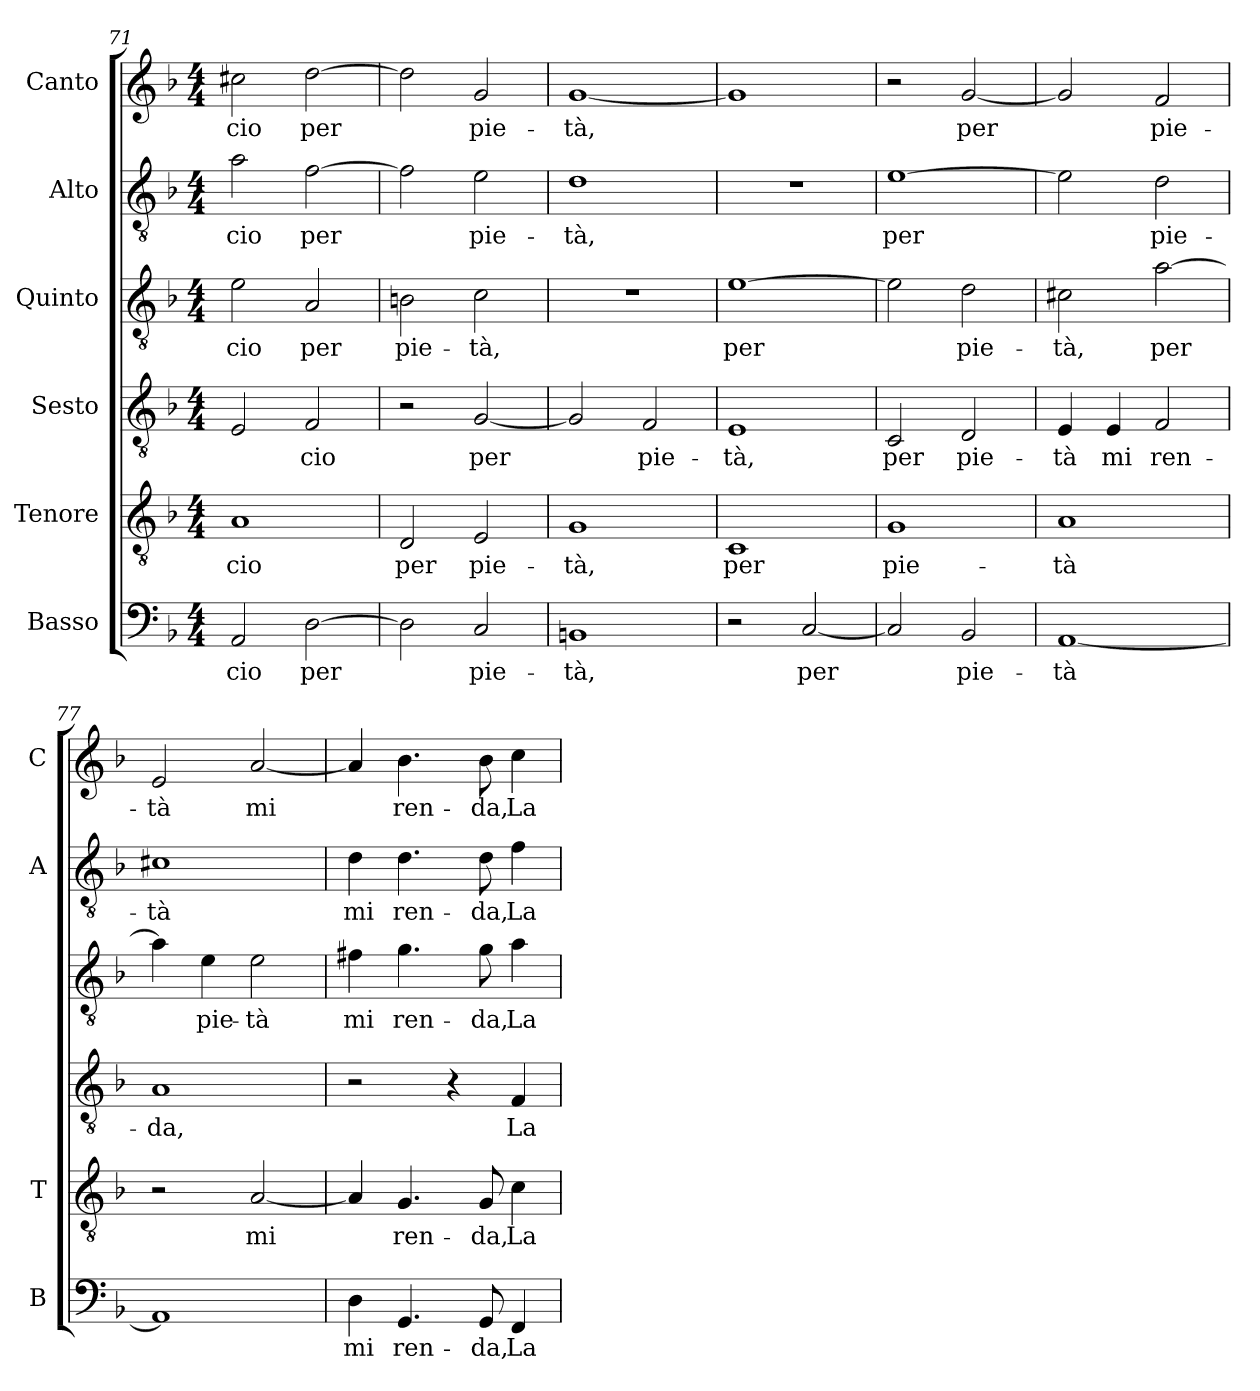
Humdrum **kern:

**kern	**text	**kern	**text	**kern	**text	**kern	**text	**kern	**text	**kern	**text
*part6	*part6	*part5	*part5	*part4	*part4	*part3	*part3	*part2	*part2	*part1	*part1
*staff6	*staff6	*staff5	*staff5	*staff4	*staff4	*staff3	*staff3	*staff2	*staff2	*staff1	*staff1
*I"Basso	*	*I"Tenore	*	*I"Sesto	*	*I"Quinto	*	*I"Alto	*	*I"Canto	*
*I'B	*	*I'T	*	*	*	*	*	*I'A	*	*I'C	*
*clefF4	*	*clefGv2	*	*clefGv2	*	*clefGv2	*	*clefGv2	*	*clefG2	*
*k[b-]	*	*k[b-]	*	*k[b-]	*	*k[b-]	*	*k[b-]	*	*k[b-]	*
*F:	*	*F:	*	*F:	*	*F:	*	*F:	*	*F:	*
*M4/4	*	*M4/4	*	*M4/4	*	*M4/4	*	*M4/4	*	*M4/4	*
=71	=71	=71	=71	=71	=71	=71	=71	=71	=71	=71	=71
!	!LO:LY:b	!	!	!	!	!	!	!	!	!	!
!	!	!	!LO:LY:b	!	!	!	!	!	!	!	!
!	!	!	!	!	!	!	!LO:LY:b	!	!	!	!
!	!	!	!	!	!	!	!	!	!LO:LY:b	!	!
!	!	!	!	!	!	!	!	!	!	!	!LO:LY:b
2AA/	-cio	1A	-cio	2E/	.	2e\	-cio	2a\	-cio	2cc#X\	-cio
!	!LO:LY:b	!	!	!	!	!	!	!	!	!	!
!	!	!	!	!	!LO:LY:b	!	!	!	!	!	!
!	!	!	!	!	!	!	!LO:LY:b	!	!	!	!
!	!	!	!	!	!	!	!	!	!LO:LY:b	!	!
!	!	!	!	!	!	!	!	!	!	!	!LO:LY:b
[2D\	per	.	.	2F/	-cio	2A/	per	[2f\	per	[2dd\	per
=72	=72	=72	=72	=72	=72	=72	=72	=72	=72	=72	=72
!	!	!	!LO:LY:b	!	!	!	!	!	!	!	!
!	!	!	!	!	!	!	!LO:LY:b	!	!	!	!
2D\]	.	2D/	per	2r	.	2Bn\	pie-	2f\]	.	2dd\]	.
!	!LO:LY:b	!	!	!	!	!	!	!	!	!	!
!	!	!	!LO:LY:b	!	!	!	!	!	!	!	!
!	!	!	!	!	!LO:LY:b	!	!	!	!	!	!
!	!	!	!	!	!	!	!LO:LY:b	!	!	!	!
!	!	!	!	!	!	!	!	!	!LO:LY:b	!	!
!	!	!	!	!	!	!	!	!	!	!	!LO:LY:b
2C/	pie-	2E/	pie-	[2G/	per	2c\	-tà,	2e\	pie-	2g/	pie-
=73	=73	=73	=73	=73	=73	=73	=73	=73	=73	=73	=73
!	!LO:LY:b	!	!	!	!	!	!	!	!	!	!
!	!	!	!LO:LY:b	!	!	!	!	!	!	!	!
!	!	!	!	!	!	!	!	!	!LO:LY:b	!	!
!	!	!	!	!	!	!	!	!	!	!	!LO:LY:b
1BBn	-tà,	1G	-tà,	2G/]	.	1r	.	1d	-tà,	[1g	-tà,
!	!	!	!	!	!LO:LY:b	!	!	!	!	!	!
.	.	.	.	2F/	pie-	.	.	.	.	.	.
=74	=74	=74	=74	=74	=74	=74	=74	=74	=74	=74	=74
!	!	!	!LO:LY:b	!	!	!	!	!	!	!	!
!	!	!	!	!	!LO:LY:b	!	!	!	!	!	!
!	!	!	!	!	!	!	!LO:LY:b	!	!	!	!
2r	.	1C	per	1E	-tà,	[1e	per	1r	.	1g]	.
!	!LO:LY:b	!	!	!	!	!	!	!	!	!	!
[2C/	per	.	.	.	.	.	.	.	.	.	.
=75	=75	=75	=75	=75	=75	=75	=75	=75	=75	=75	=75
!	!	!	!LO:LY:b	!	!	!	!	!	!	!	!
!	!	!	!	!	!LO:LY:b	!	!	!	!	!	!
!	!	!	!	!	!	!	!	!	!LO:LY:b	!	!
2C/]	.	1G	pie-	2C/	per	2e\]	.	[1e	per	2r	.
!	!LO:LY:b	!	!	!	!	!	!	!	!	!	!
!	!	!	!	!	!LO:LY:b	!	!	!	!	!	!
!	!	!	!	!	!	!	!LO:LY:b	!	!	!	!
!	!	!	!	!	!	!	!	!	!	!	!LO:LY:b
2BB-/	pie-	.	.	2D/	pie-	2d\	pie-	.	.	[2g/	per
=76	=76	=76	=76	=76	=76	=76	=76	=76	=76	=76	=76
!	!LO:LY:b	!	!	!	!	!	!	!	!	!	!
!	!	!	!LO:LY:b	!	!	!	!	!	!	!	!
!	!	!	!	!	!LO:LY:b	!	!	!	!	!	!
!	!	!	!	!	!	!	!LO:LY:b	!	!	!	!
[1AA	-tà	1A	-tà	4E/	-tà	2c#X\	-tà,	2e\]	.	2g/]	.
!	!	!	!	!	!LO:LY:b	!	!	!	!	!	!
.	.	.	.	4E/	mi	.	.	.	.	.	.
!	!	!	!	!	!LO:LY:b	!	!	!	!	!	!
!	!	!	!	!	!	!	!LO:LY:b	!	!	!	!
!	!	!	!	!	!	!	!	!	!LO:LY:b	!	!
!	!	!	!	!	!	!	!	!	!	!	!LO:LY:b
.	.	.	.	2F/	ren-	[2a\	per	2d\	pie-	2f/	pie-
=77	=77	=77	=77	=77	=77	=77	=77	=77	=77	=77	=77
!	!	!	!	!	!LO:LY:b	!	!	!	!	!	!
!	!	!	!	!	!	!	!	!	!LO:LY:b	!	!
!	!	!	!	!	!	!	!	!	!	!	!LO:LY:b
1AA]	.	2r	.	1A	-da,	4a\]	.	1c#X	-tà	2e/	-tà
!	!	!	!	!	!	!	!LO:LY:b	!	!	!	!
.	.	.	.	.	.	4e\	pie-	.	.	.	.
!	!	!	!LO:LY:b	!	!	!	!	!	!	!	!
!	!	!	!	!	!	!	!LO:LY:b	!	!	!	!
!	!	!	!	!	!	!	!	!	!	!	!LO:LY:b
.	.	[2A/	mi	.	.	2e\	-tà	.	.	[2a/	mi
=78	=78	=78	=78	=78	=78	=78	=78	=78	=78	=78	=78
!	!LO:LY:b	!	!	!	!	!	!	!	!	!	!
!	!	!	!	!	!	!	!LO:LY:b	!	!	!	!
!	!	!	!	!	!	!	!	!	!LO:LY:b	!	!
4D\	mi	4A/]	.	2r	.	4f#X\	mi	4d\	mi	4a/]	.
!	!LO:LY:b	!	!	!	!	!	!	!	!	!	!
!	!	!	!LO:LY:b	!	!	!	!	!	!	!	!
!	!	!	!	!	!	!	!LO:LY:b	!	!	!	!
!	!	!	!	!	!	!	!	!	!LO:LY:b	!	!
!	!	!	!	!	!	!	!	!	!	!	!LO:LY:b
4.GG/	ren-	4.G/	ren-	.	.	4.g\	ren-	4.d\	ren-	4.b-\	ren-
.	.	.	.	4r	.	.	.	.	.	.	.
!	!LO:LY:b	!	!	!	!	!	!	!	!	!	!
!	!	!	!LO:LY:b	!	!	!	!	!	!	!	!
!	!	!	!	!	!	!	!LO:LY:b	!	!	!	!
!	!	!	!	!	!	!	!	!	!LO:LY:b	!	!
!	!	!	!	!	!	!	!	!	!	!	!LO:LY:b
8GG/	-da,	8G/	-da,	.	.	8g\	-da,	8d\	-da,	8b-\	-da,
!	!LO:LY:b	!	!	!	!	!	!	!	!	!	!
!	!	!	!LO:LY:b	!	!	!	!	!	!	!	!
!	!	!	!	!	!LO:LY:b	!	!	!	!	!	!
!	!	!	!	!	!	!	!LO:LY:b	!	!	!	!
!	!	!	!	!	!	!	!	!	!LO:LY:b	!	!
!	!	!	!	!	!	!	!	!	!	!	!LO:LY:b
4FF/	La	4c\	La	4F/	La	4a\	La	4f\	La	4cc\	La
=	=	=	=	=	=	=	=	=	=	=	=
*-	*-	*-	*-	*-	*-	*-	*-	*-	*-	*-	*-
